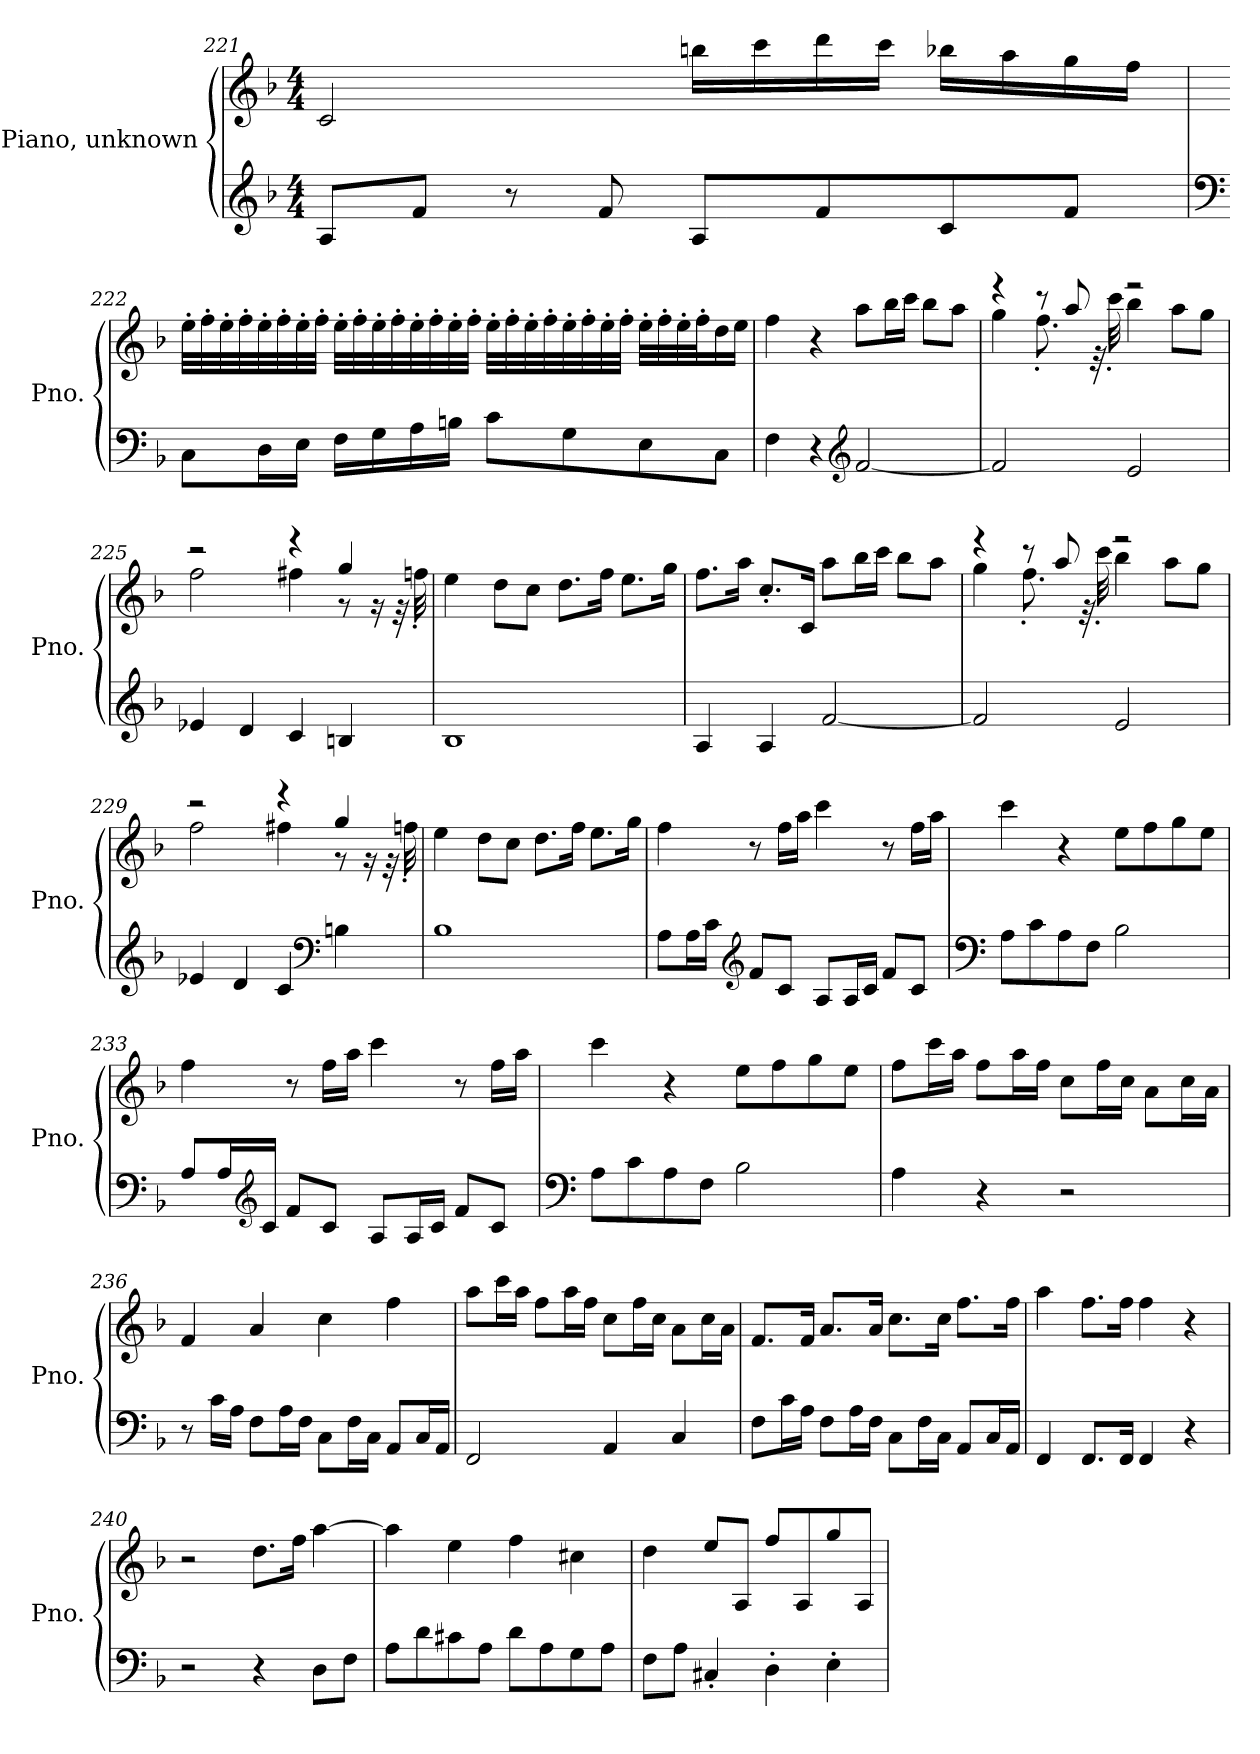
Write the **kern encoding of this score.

**kern	**kern
*part1	*part1
*staff2	*staff1
*I"Piano, unknown	*
*I'Pno.	*
!!LO:LB:g=z
*clefG2	*clefG2
*k[b-]	*k[b-]
*M4/4	*M4/4
=221	=221
8A/L	2c/
8f/J	.
8r	.
8f/	.
8A/L	16bbn\LL
.	16ccc\
8f/	16ddd\
.	16ccc\JJ
8c/	16bb-X\LL
.	16aa\
8f/J	16gg\
.	16ff\JJ
=222	=222
*clefF4	*
8C\L	32ee'\LLL
.	32ff'\
.	32ee'\
.	32ff'\
16D\L	32ee'\
.	32ff'\
16E\JJ	32ee'\
.	32ff'\JJJ
16F\LL	32ee'\LLL
.	32ff'\
16G\	32ee'\
.	32ff'\
16A\	32ee'\
.	32ff'\
16Bn\JJ	32ee'\
.	32ff'\JJJ
8c\L	32ee'\LLL
.	32ff'\
.	32ee'\
.	32ff'\
8G\	32ee'\
.	32ff'\
.	32ee'\
.	32ff'\JJJ
8E\	32ee'\LLL
.	32ff'\
.	32ee'\
.	32ff'\J
8C\J	16dd\
.	16ee\JJ
!!LO:LB:g=z
=223	=223
4F\	4ff\
4r	4r
*clefG2	*
[2f/	8aa\L
.	16bb-\L
.	16ccc\JJ
.	8bb-\L
.	8aa\J
=224	=224
*	*^
2f/]	4r	4gg\
.	8r	8.ff'\
.	8aa/	.
.	.	32r
.	.	32ccc'\
2e/	2r	4bb-\
.	.	8aa\L
.	.	8gg\J
=225	=225	=225
4e-X/	2r	2ff\
4d/	.	.
4c/	4r	4ff#X\
4Bn/	4gg/	8r
.	.	16r
.	.	32r
.	.	32ffn'\
*	*v	*v
=226	=226
1B-	4ee\
.	8dd\L
.	8cc\J
.	8.dd\L
.	16ff\Jk
.	8.ee\L
.	16gg\Jk
!!LO:LB:g=z
=227	=227
4A/	8.ff\L
.	16aa\Jk
4A/	8.cc'/L
.	16c/Jk
[2f/	8aa\L
.	16bb-\L
.	16ccc\JJ
.	8bb-\L
.	8aa\J
=228	=228
*	*^
2f/]	4r	4gg\
.	8r	8.ff'\
.	8aa/	.
.	.	32r
.	.	32ccc'\
2e/	2r	4bb-\
.	.	8aa\L
.	.	8gg\J
=229	=229	=229
4e-X/	2r	2ff\
4d/	.	.
4c/	4r	4ff#X\
*clefF4	*	*
4Bn\	4gg/	8r
.	.	16r
.	.	32r
.	.	32ffn'\
*	*v	*v
=230	=230
1B-	4ee\
.	8dd\L
.	8cc\J
.	8.dd\L
.	16ff\Jk
.	8.ee\L
.	16gg\Jk
!!LO:LB:g=z
=231	=231
8A\L	4ff\
16A\L	.
16c\JJ	.
*clefG2	*
8f/L	8r
8c/J	16ff\LL
.	16aa\JJ
8A/L	4ccc\
16A/L	.
16c/JJ	.
8f/L	8r
8c/J	16ff\LL
.	16aa\JJ
=232	=232
*clefF4	*
8A\L	4ccc\
8c\	.
8A\	4r
8F\J	.
2B-\	8ee\L
.	8ff\
.	8gg\
.	8ee\J
=233	=233
8A/L	4ff\
16A/L	.
*clefG2	*
16c/JJ	.
8f/L	8r
8c/J	16ff\LL
.	16aa\JJ
8A/L	4ccc\
16A/L	.
16c/JJ	.
8f/L	8r
8c/J	16ff\LL
.	16aa\JJ
!!LO:PB:g=z
=234	=234
*clefF4	*
8A\L	4ccc\
8c\	.
8A\	4r
8F\J	.
2B-\	8ee\L
.	8ff\
.	8gg\
.	8ee\J
=235	=235
4A\	8ff\L
.	16ccc\L
.	16aa\JJ
4r	8ff\L
.	16aa\L
.	16ff\JJ
2r	8cc\L
.	16ff\L
.	16cc\JJ
.	8a\L
.	16cc\L
.	16a\JJ
=236	=236
8r	4f/
16c\LL	.
16A\JJ	.
8F\L	4a/
16A\L	.
16F\JJ	.
8C\L	4cc\
16F\L	.
16C\JJ	.
8AA/L	4ff\
16C/L	.
16AA/JJ	.
=237	=237
2FF/	8aa\L
.	16ccc\L
.	16aa\JJ
.	8ff\L
.	16aa\L
.	16ff\JJ
4AA/	8cc\L
.	16ff\L
.	16cc\JJ
4C/	8a\L
.	16cc\L
.	16a\JJ
!!LO:LB:g=z
=238	=238
8F\L	8.f/L
16c\L	.
16A\JJ	16f/Jk
8F\L	8.a/L
16A\L	.
16F\JJ	16a/Jk
8C\L	8.cc\L
16F\L	.
16C\JJ	16cc\Jk
8AA/L	8.ff\L
16C/L	.
16AA/JJ	16ff\Jk
=239	=239
4FF/	4aa\
8.FF/L	8.ff\L
16FF/Jk	16ff\Jk
4FF/	4ff\
4r	4r
=240	=240
2r	2r
4r	8.dd\L
.	16ff\Jk
8D\L	[4aa\
8F\J	.
=241	=241
8A\L	4aa\]
8d\	.
8c#X\	4ee\
8A\J	.
8d\L	4ff\
8A\	.
8G\	4cc#X\
8A\J	.
=242	=242
8F\L	4dd\
8A\J	.
4C#X'/	8ee/L
.	8A/J
4D'\	8ff/L
.	8A/
4E'\	8gg/
.	8A/J
=	=
*-	*-
